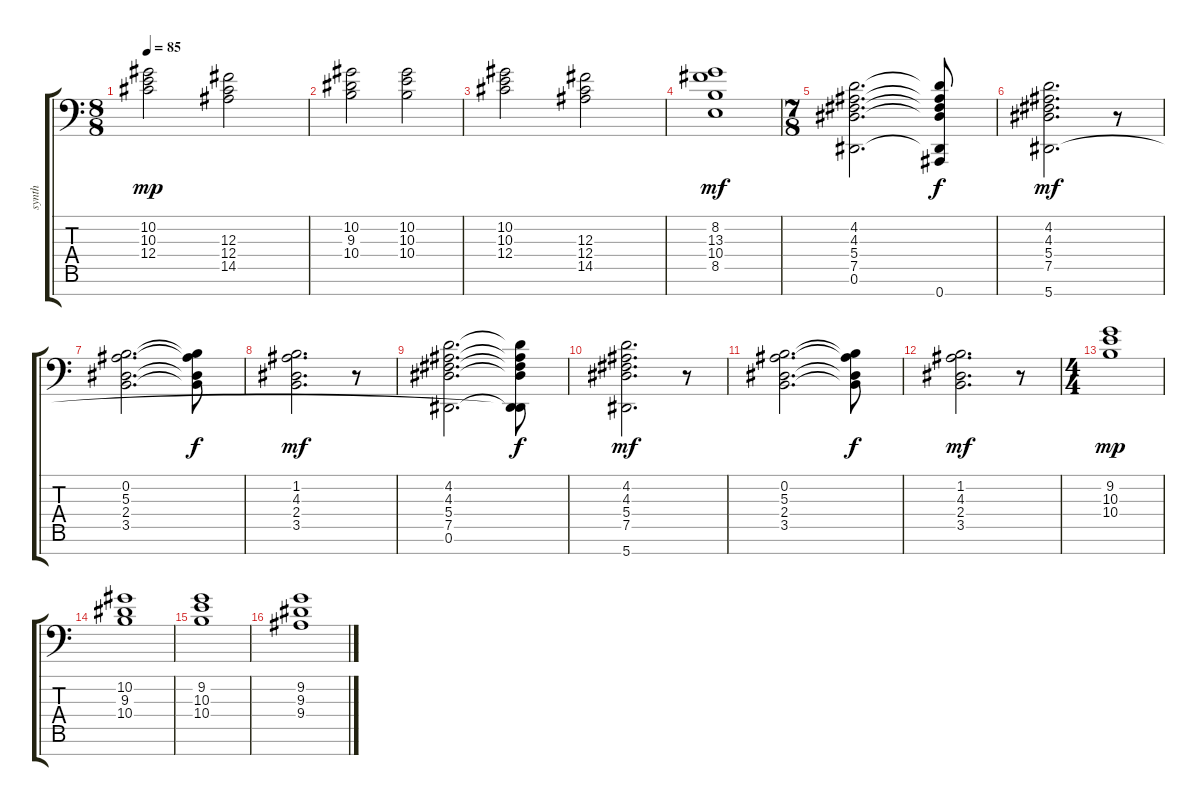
\track ("synth" "synth") {instrument pad2warm}
\staff {score tabs}
\tuning (Eb4 Bb3 Gb3 Db3 Ab2 Eb2 Bb1) {hide}
\ts (8 8)
\tempo 85
\clef f4
\ks c
(10.2 10.3 12.4).2{dy mp} (12.3 12.4 14.5).2 |
(10.2 9.3 10.4).2 (10.2 10.3 10.4).2 |
(10.2 10.3 12.4).2 (12.3 12.4 14.5).2 |
(8.2 13.3 10.4 8.5).1{dy mf} |
\ts (7 8)
(4.2 4.3 5.4 7.5 0.6).2{d} (4.2{t} 4.3{t} 5.4{t} 7.5{t} 0.6{t} 0.7).8{dy f} |
(4.2 4.3 5.4 7.5 5.7).2{d dy mf} r.8 |
(0.2 5.3 2.4 3.5).2{d} (0.2{t} 5.3{t} 2.4{t} 3.5{t}).8{dy f} |
(1.2 4.3 2.4 3.5).2{d dy mf} r.8 |
(4.2 4.3 5.4 7.5 0.6).2{d} (4.2{t} 4.3{t} 5.4{t} 7.5{t} 0.6{t} 5.7{t}).8{dy f} |
(4.2 4.3 5.4 7.5 5.7).2{d dy mf} r.8 |
(0.2 5.3 2.4 3.5).2{d} (0.2{t} 5.3{t} 2.4{t} 3.5{t}).8{dy f} |
(1.2 4.3 2.4 3.5).2{d dy mf} r.8 |
\ts (4 4)
(9.2 10.3 10.4).1{dy mp} |
(10.2 9.3 10.4).1 |
(9.2 10.3 10.4).1 |
(9.2 9.3 9.4).1
